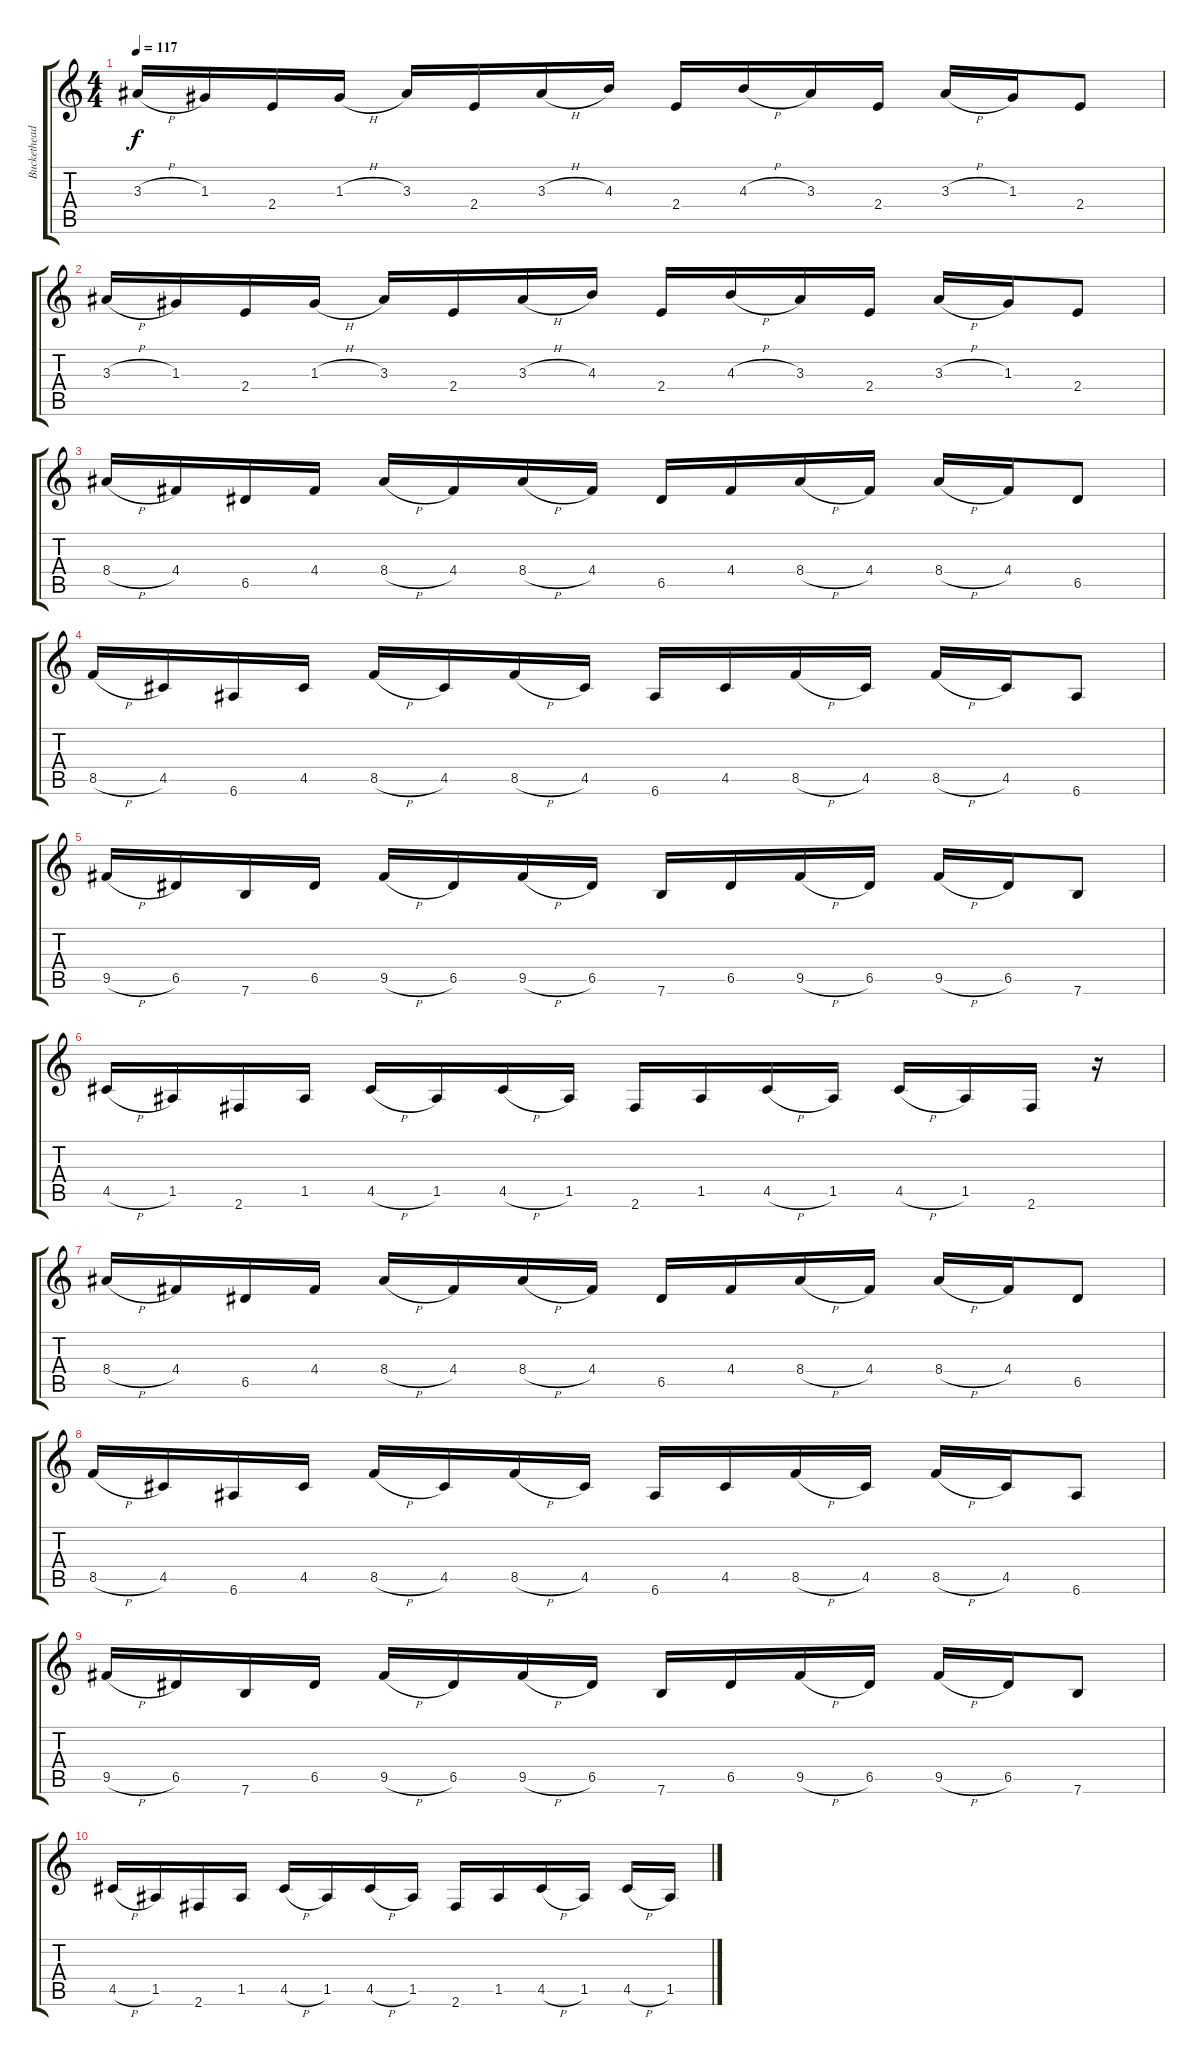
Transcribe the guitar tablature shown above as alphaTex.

\track ("Buckethead" "Buckethead") {instrument electricguitarjazz}
\staff {score tabs}
\tuning (E4 B3 G3 D3 A2 E2) {hide}
\ts (4 4)
\tempo 117
\clef g2
\ks c
3.3{h}.16{dy f} 1.3.16 2.4.16 1.3{h}.16 3.3.16 2.4.16 3.3{h}.16 4.3.16 2.4.16 4.3{h}.16 3.3.16 2.4.16 3.3{h}.16 1.3.16 2.4.8 |
3.3{h}.16 1.3.16 2.4.16 1.3{h}.16 3.3.16 2.4.16 3.3{h}.16 4.3.16 2.4.16 4.3{h}.16 3.3.16 2.4.16 3.3{h}.16 1.3.16 2.4.8 |
8.4{h}.16 4.4.16 6.5.16 4.4.16 8.4{h}.16 4.4.16 8.4{h}.16 4.4.16 6.5.16 4.4.16 8.4{h}.16 4.4.16 8.4{h}.16 4.4.16 6.5.8 |
8.5{h}.16 4.5.16 6.6.16 4.5.16 8.5{h}.16 4.5.16 8.5{h}.16 4.5.16 6.6.16 4.5.16 8.5{h}.16 4.5.16 8.5{h}.16 4.5.16 6.6.8 |
9.5{h}.16 6.5.16 7.6.16 6.5.16 9.5{h}.16 6.5.16 9.5{h}.16 6.5.16 7.6.16 6.5.16 9.5{h}.16 6.5.16 9.5{h}.16 6.5.16 7.6.8 |
4.5{h}.16 1.5.16 2.6.16 1.5.16 4.5{h}.16 1.5.16 4.5{h}.16 1.5.16 2.6.16 1.5.16 4.5{h}.16 1.5.16 4.5{h}.16 1.5.16 2.6.16 r.16 |
8.4{h}.16 4.4.16 6.5.16 4.4.16 8.4{h}.16 4.4.16 8.4{h}.16 4.4.16 6.5.16 4.4.16 8.4{h}.16 4.4.16 8.4{h}.16 4.4.16 6.5.8 |
8.5{h}.16 4.5.16 6.6.16 4.5.16 8.5{h}.16 4.5.16 8.5{h}.16 4.5.16 6.6.16 4.5.16 8.5{h}.16 4.5.16 8.5{h}.16 4.5.16 6.6.8 |
9.5{h}.16 6.5.16 7.6.16 6.5.16 9.5{h}.16 6.5.16 9.5{h}.16 6.5.16 7.6.16 6.5.16 9.5{h}.16 6.5.16 9.5{h}.16 6.5.16 7.6.8 |
4.5{h}.16 1.5.16 2.6.16 1.5.16 4.5{h}.16 1.5.16 4.5{h}.16 1.5.16 2.6.16 1.5.16 4.5{h}.16 1.5.16 4.5{h}.16 1.5.16
